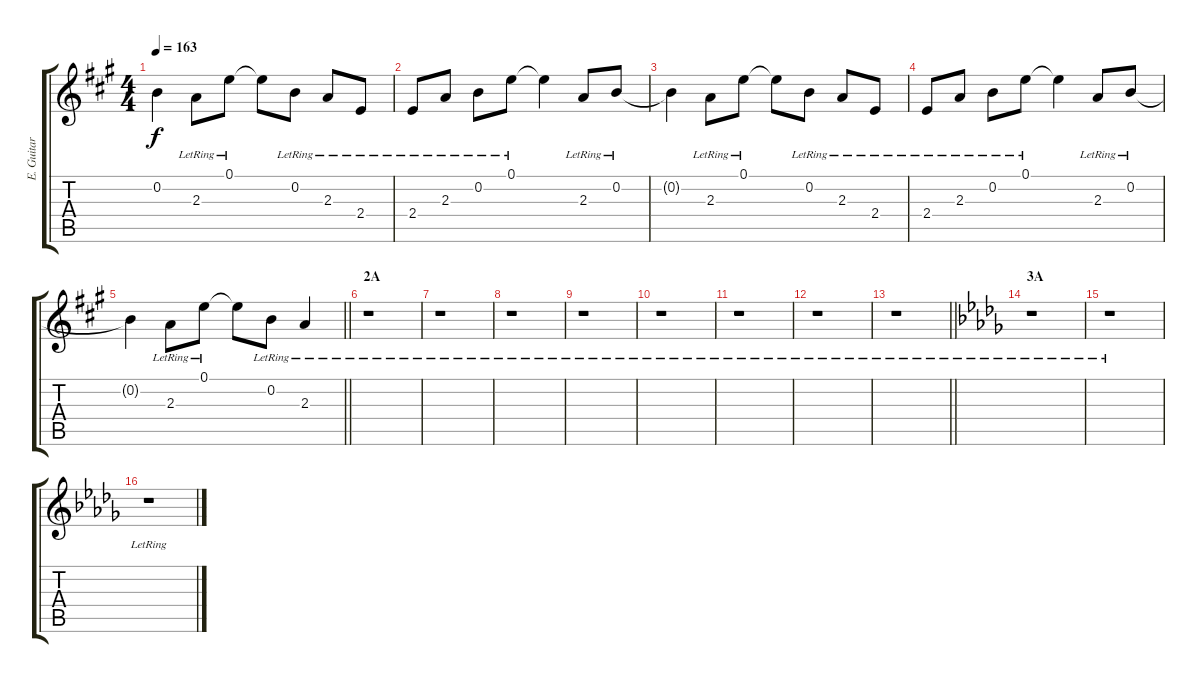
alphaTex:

\track ("E. Guitar III" "E. Guitar ") {instrument electricguitarclean}
\staff {score tabs}
\tuning (E4 B3 G3 D3 A2 E2) {hide}
\ts (4 4)
\tempo 163
\clef g2
\ks a
0.2{t}.4{dy f} 2.3{lr}.8 0.1{lr}.8 0.1{t}.8 0.2{lr}.8 2.3{lr}.8 2.4{lr}.8 |
2.4{lr}.8 2.3{lr}.8 0.2{lr}.8 0.1{lr}.8 0.1{t}.4 2.3{lr}.8 0.2{lr}.8 |
0.2{t}.4 2.3{lr}.8 0.1{lr}.8 0.1{t}.8 0.2{lr}.8 2.3{lr}.8 2.4{lr}.8 |
2.4{lr}.8 2.3{lr}.8 0.2{lr}.8 0.1{lr}.8 0.1{t}.4 2.3{lr}.8 0.2{lr}.8 |
\barLineRight lightlight
0.2{t}.4 2.3{lr}.8 0.1{lr}.8 0.1{t}.8 0.2{lr}.8 2.3{lr}.4 |
\section ("" "2A")
r.1 |
r.1 |
r.1 |
r.1 |
r.1 |
r.1 |
r.1 |
\barLineRight lightlight
r.1 |
\section ("" "3A")
\ks db
r.1 |
r.1 |
r.1
